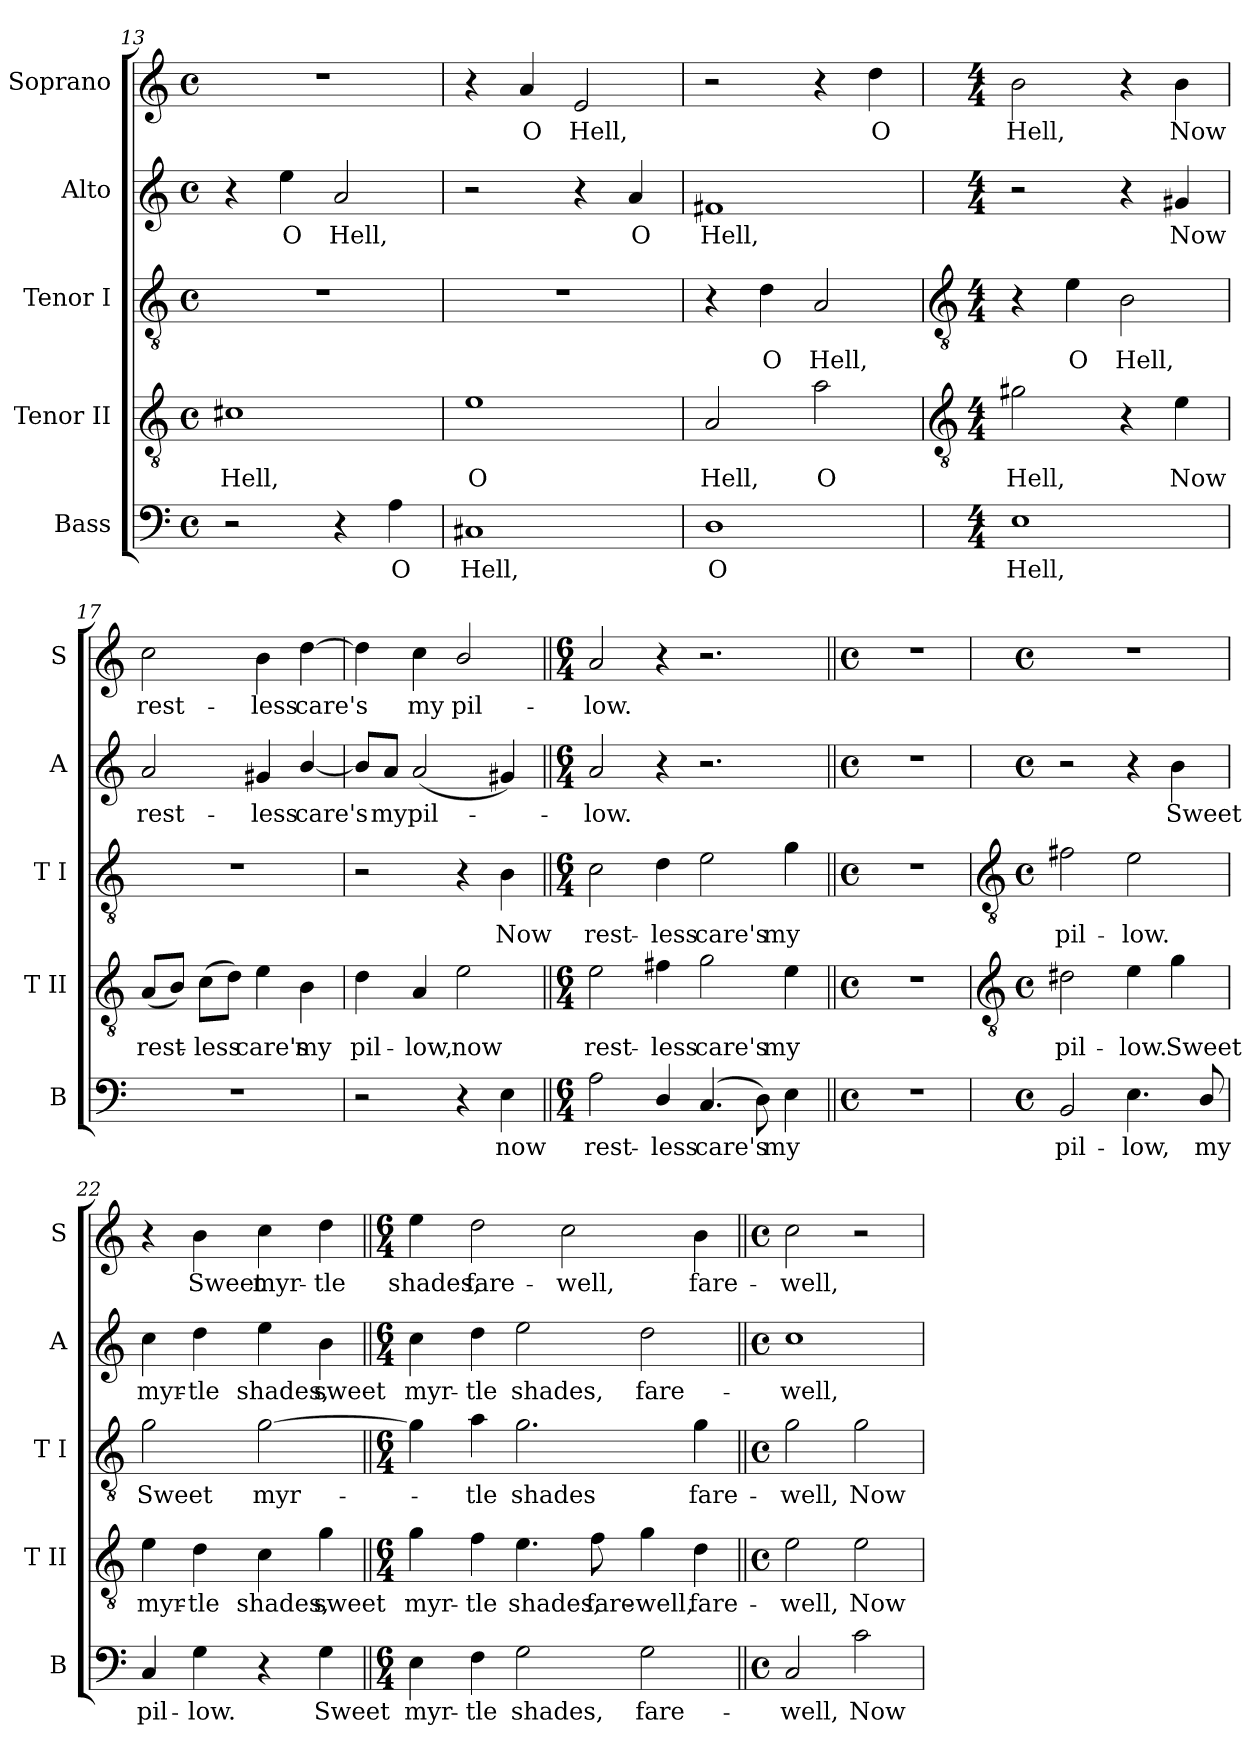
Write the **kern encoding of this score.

**kern	**text	**kern	**text	**kern	**text	**kern	**text	**kern	**text
*part5	*part5	*part4	*part4	*part3	*part3	*part2	*part2	*part1	*part1
*staff5	*staff5	*staff4	*staff4	*staff3	*staff3	*staff2	*staff2	*staff1	*staff1
*I"Bass	*	*I"Tenor II	*	*I"Tenor I	*	*I"Alto	*	*I"Soprano	*
*I'B	*	*I'T II	*	*I'T I	*	*I'A	*	*I'S	*
*clefF4	*	*clefGv2	*	*clefGv2	*	*clefG2	*	*clefG2	*
*k[]	*	*k[]	*	*k[]	*	*k[]	*	*k[]	*
*C:	*	*C:	*	*C:	*	*C:	*	*C:	*
*M4/4	*	*M4/4	*	*M4/4	*	*M4/4	*	*M4/4	*
*met(c)	*	*met(c)	*	*met(c)	*	*met(c)	*	*met(c)	*
=13	=13	=13	=13	=13	=13	=13	=13	=13	=13
!	!	!	!LO:LY:b	!	!	!	!	!	!
2r	.	1c#X	Hell,	1r	.	4r	.	1r	.
!	!	!	!	!	!	!	!LO:LY:b	!	!
.	.	.	.	.	.	4ee	O	.	.
!	!	!	!	!	!	!	!LO:LY:b	!	!
4r	.	.	.	.	.	2a	Hell,	.	.
!	!LO:LY:b	!	!	!	!	!	!	!	!
4A	O	.	.	.	.	.	.	.	.
=14	=14	=14	=14	=14	=14	=14	=14	=14	=14
!	!LO:LY:b	!	!LO:LY:b	!	!	!	!	!	!
1C#X	Hell,	1e	O	1r	.	2r	.	4r	.
!	!	!	!	!	!	!	!	!	!LO:LY:b
.	.	.	.	.	.	.	.	4a	O
!	!	!	!	!	!	!	!	!	!LO:LY:b
.	.	.	.	.	.	4r	.	2e	Hell,
!	!	!	!	!	!	!	!LO:LY:b	!	!
.	.	.	.	.	.	4a	O	.	.
=15	=15	=15	=15	=15	=15	=15	=15	=15	=15
!	!LO:LY:b	!	!LO:LY:b	!	!	!	!LO:LY:b	!	!
1D	O	2A	Hell,	4r	.	1f#X	Hell,	2r	.
!	!	!	!	!	!LO:LY:b	!	!	!	!
.	.	.	.	4d	O	.	.	.	.
!	!	!	!LO:LY:b	!	!LO:LY:b	!	!	!	!
.	.	2a	O	2A	Hell,	.	.	4r	.
!	!	!	!	!	!	!	!	!	!LO:LY:b
.	.	.	.	.	.	.	.	4dd	O
!!LO:LB:g=z
=16	=16	=16	=16	=16	=16	=16	=16	=16	=16
*	*	*clefGv2	*	*clefGv2	*	*	*	*	*
*M4/4	*	*M4/4	*	*M4/4	*	*M4/4	*	*M4/4	*
!	!LO:LY:b	!	!LO:LY:b	!	!	!	!	!	!LO:LY:b
1E	Hell,	2g#X	Hell,	4r	.	2r	.	2b	Hell,
!	!	!	!	!	!LO:LY:b	!	!	!	!
.	.	.	.	4e	O	.	.	.	.
!	!	!	!	!	!LO:LY:b	!	!	!	!
.	.	4r	.	2B	Hell,	4r	.	4r	.
!	!	!	!LO:LY:b	!	!	!	!LO:LY:b	!	!LO:LY:b
.	.	4e	Now	.	.	4g#X	Now	4b	Now
=17	=17	=17	=17	=17	=17	=17	=17	=17	=17
!	!	!	!LO:LY:b	!	!	!	!LO:LY:b	!	!LO:LY:b
1r	.	(<8AL	rest-	1r	.	2a	rest-	2cc	rest-
.	.	8BJ)	.	.	.	.	.	.	.
!	!	!	!LO:LY:b	!	!	!	!	!	!
.	.	(>8cL	less	.	.	.	.	.	.
.	.	8dJ)	.	.	.	.	.	.	.
!	!	!	!LO:LY:b	!	!	!	!LO:LY:b	!	!LO:LY:b
.	.	4e	care's	.	.	4g#X	-less	4b	-less
!	!	!	!LO:LY:b	!	!	!	!LO:LY:b	!	!LO:LY:b
.	.	4B	my	.	.	[4b/	care's	[4dd	care's
=18	=18	=18	=18	=18	=18	=18	=18	=18	=18
!	!	!	!LO:LY:b	!	!	!	!	!	!
2r	.	4d	pil-	2r	.	8b/L]	.	4dd]	.
!	!	!	!	!	!	!	!LO:LY:b	!	!
.	.	.	.	.	.	8a/J	my	.	.
!	!	!	!LO:LY:b	!	!	!	!LO:LY:b	!	!LO:LY:b
.	.	4A	-low,	.	.	(<2a	pil-	4cc	my
!	!	!	!LO:LY:b	!	!	!	!	!	!LO:LY:b
4r	.	2e	now	4r	.	.	.	2b/	pil-
!	!LO:LY:b	!	!	!	!LO:LY:b	!	!	!	!
4E	now	.	.	4B	Now	4g#X)	.	.	.
=19||	=19||	=19||	=19||	=19||	=19||	=19||	=19||	=19||	=19||
*M6/4	*	*M6/4	*	*M6/4	*	*M6/4	*	*M6/4	*
!	!LO:LY:b	!	!LO:LY:b	!	!LO:LY:b	!	!LO:LY:b	!	!LO:LY:b
2A	rest-	2e	rest-	2c	rest-	2a	low.	2a	-low.
!	!LO:LY:b	!	!LO:LY:b	!	!LO:LY:b	!	!	!	!
4D/	-less	4f#X	-less	4d	-less	4r	.	4r	.
!	!LO:LY:b	!	!LO:LY:b	!	!LO:LY:b	!	!	!	!
(<4.C	care's	2g	care's	2e	care's	2.r	.	2.r	.
8D)	.	.	.	.	.	.	.	.	.
!	!LO:LY:b	!	!LO:LY:b	!	!LO:LY:b	!	!	!	!
4E	my	4e	my	4g	my	.	.	.	.
=20||	=20||	=20||	=20||	=20||	=20||	=20||	=20||	=20||	=20||
*M4/4	*	*M4/4	*	*M4/4	*	*M4/4	*	*M4/4	*
*met(c)	*	*met(c)	*	*met(c)	*	*met(c)	*	*met(c)	*
1r	.	1r	.	1r	.	1r	.	1r	.
!!LO:LB:g=z
=21	=21	=21	=21	=21	=21	=21	=21	=21	=21
*	*	*clefGv2	*	*clefGv2	*	*	*	*	*
*M4/4	*	*M4/4	*	*M4/4	*	*M4/4	*	*M4/4	*
*met(c)	*	*met(c)	*	*met(c)	*	*met(c)	*	*met(c)	*
!	!LO:LY:b	!	!LO:LY:b	!	!LO:LY:b	!	!	!	!
2BB	pil-	2d#X	pil-	2f#X	pil-	2r	.	1r	.
!	!LO:LY:b	!	!LO:LY:b	!	!LO:LY:b	!	!	!	!
4.E	-low,	4e	-low.	2e	-low.	4r	.	.	.
!	!	!	!LO:LY:b	!	!	!	!LO:LY:b	!	!
.	.	4g	Sweet	.	.	4b	Sweet	.	.
!	!LO:LY:b	!	!	!	!	!	!	!	!
8D/	my	.	.	.	.	.	.	.	.
=22	=22	=22	=22	=22	=22	=22	=22	=22	=22
!	!LO:LY:b	!	!LO:LY:b	!	!LO:LY:b	!	!LO:LY:b	!	!
4C	pil-	4e	myr-	2g	Sweet	4cc	myr-	4r	.
!	!LO:LY:b	!	!LO:LY:b	!	!	!	!LO:LY:b	!	!LO:LY:b
4G	-low.	4d	-tle	.	.	4dd	-tle	4b	Sweet
!	!	!	!LO:LY:b	!	!LO:LY:b	!	!LO:LY:b	!	!LO:LY:b
4r	.	4c	shades,	[2g	myr-	4ee	shades,	4cc	myr-
!	!LO:LY:b	!	!LO:LY:b	!	!	!	!LO:LY:b	!	!LO:LY:b
4G	Sweet	4g	sweet	.	.	4b	sweet	4dd	-tle
=23||	=23||	=23||	=23||	=23||	=23||	=23||	=23||	=23||	=23||
*M6/4	*	*M6/4	*	*M6/4	*	*M6/4	*	*M6/4	*
!	!LO:LY:b	!	!LO:LY:b	!	!	!	!LO:LY:b	!	!LO:LY:b
4E	myr-	4g	myr-	4g]	.	4cc	myr-	4ee	shades,
!	!LO:LY:b	!	!LO:LY:b	!	!LO:LY:b	!	!LO:LY:b	!	!LO:LY:b
4F	-tle	4f	-tle	4a	tle	4dd	-tle	2dd	fare-
!	!LO:LY:b	!	!LO:LY:b	!	!LO:LY:b	!	!LO:LY:b	!	!
2G	shades,	4.e	shades,	2.g	shades	2ee	shades,	.	.
!	!	!	!	!	!	!	!	!	!LO:LY:b
.	.	.	.	.	.	.	.	2cc	-well,
!	!	!	!LO:LY:b	!	!	!	!	!	!
.	.	8f	fare-	.	.	.	.	.	.
!	!LO:LY:b	!	!LO:LY:b	!	!	!	!LO:LY:b	!	!
2G	fare-	4g	-well,	.	.	2dd	fare-	.	.
!	!	!	!LO:LY:b	!	!LO:LY:b	!	!	!	!LO:LY:b
.	.	4d	fare-	4g	fare-	.	.	4b	fare-
=24||	=24||	=24||	=24||	=24||	=24||	=24||	=24||	=24||	=24||
*M4/4	*	*M4/4	*	*M4/4	*	*M4/4	*	*M4/4	*
*met(c)	*	*met(c)	*	*met(c)	*	*met(c)	*	*met(c)	*
!	!LO:LY:b	!	!LO:LY:b	!	!LO:LY:b	!	!LO:LY:b	!	!LO:LY:b
2C	-well,	2e	-well,	2g	-well,	1cc	-well,	2cc	-well,
!	!LO:LY:b	!	!LO:LY:b	!	!LO:LY:b	!	!	!	!
2c	Now	2e	Now	2g	Now	.	.	2r	.
=	=	=	=	=	=	=	=	=	=
*-	*-	*-	*-	*-	*-	*-	*-	*-	*-
